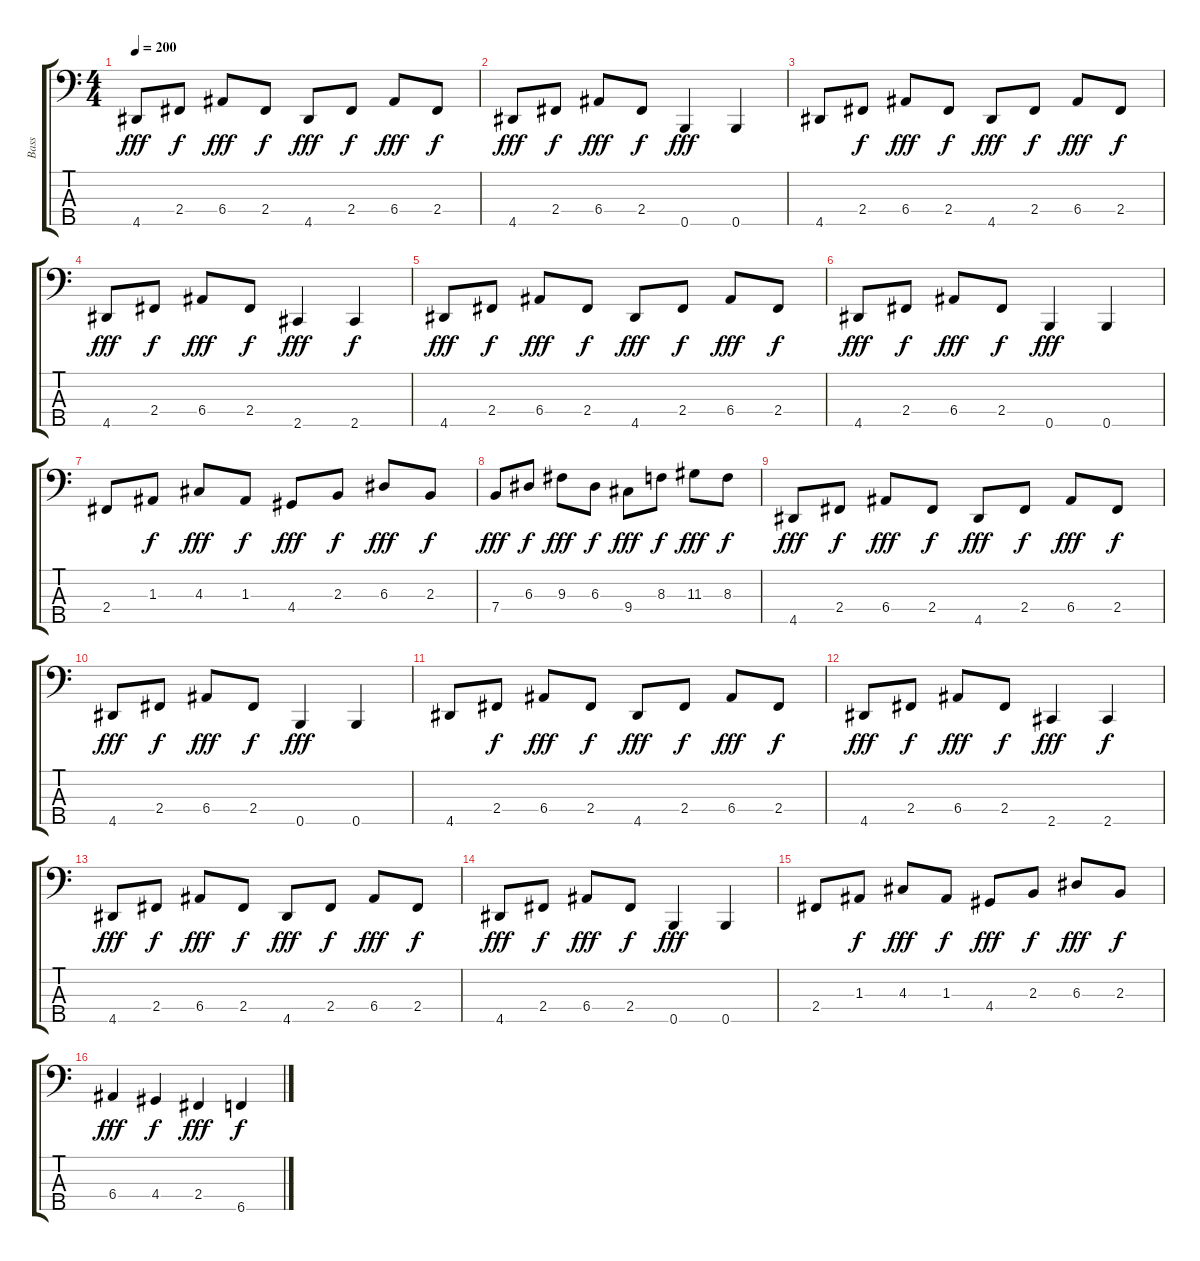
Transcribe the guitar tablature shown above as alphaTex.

\track ("Bass" "Bass") {instrument electricbassfinger}
\staff {score tabs}
\tuning (G2 D2 A1 E1 B0) {hide}
\ts (4 4)
\tempo 200
\clef f4
\ks c
4.5.8{dy fff} 2.4.8{dy f} 6.4.8{dy fff} 2.4.8{dy f} 4.5.8{dy fff} 2.4.8{dy f} 6.4.8{dy fff} 2.4.8{dy f} |
4.5.8{dy fff} 2.4.8{dy f} 6.4.8{dy fff} 2.4.8{dy f} 0.5.4{dy fff} 0.5.4 |
4.5.8 2.4.8{dy f} 6.4.8{dy fff} 2.4.8{dy f} 4.5.8{dy fff} 2.4.8{dy f} 6.4.8{dy fff} 2.4.8{dy f} |
4.5.8{dy fff} 2.4.8{dy f} 6.4.8{dy fff} 2.4.8{dy f} 2.5.4{dy fff} 2.5.4{dy f} |
4.5.8{dy fff} 2.4.8{dy f} 6.4.8{dy fff} 2.4.8{dy f} 4.5.8{dy fff} 2.4.8{dy f} 6.4.8{dy fff} 2.4.8{dy f} |
4.5.8{dy fff} 2.4.8{dy f} 6.4.8{dy fff} 2.4.8{dy f} 0.5.4{dy fff} 0.5.4 |
2.4.8 1.3.8{dy f} 4.3.8{dy fff} 1.3.8{dy f} 4.4.8{dy fff} 2.3.8{dy f} 6.3.8{dy fff} 2.3.8{dy f} |
7.4.8{dy fff} 6.3.8{dy f} 9.3.8{dy fff} 6.3.8{dy f} 9.4.8{dy fff} 8.3.8{dy f} 11.3.8{dy fff} 8.3.8{dy f} |
4.5.8{dy fff} 2.4.8{dy f} 6.4.8{dy fff} 2.4.8{dy f} 4.5.8{dy fff} 2.4.8{dy f} 6.4.8{dy fff} 2.4.8{dy f} |
4.5.8{dy fff} 2.4.8{dy f} 6.4.8{dy fff} 2.4.8{dy f} 0.5.4{dy fff} 0.5.4 |
4.5.8 2.4.8{dy f} 6.4.8{dy fff} 2.4.8{dy f} 4.5.8{dy fff} 2.4.8{dy f} 6.4.8{dy fff} 2.4.8{dy f} |
4.5.8{dy fff} 2.4.8{dy f} 6.4.8{dy fff} 2.4.8{dy f} 2.5.4{dy fff} 2.5.4{dy f} |
4.5.8{dy fff} 2.4.8{dy f} 6.4.8{dy fff} 2.4.8{dy f} 4.5.8{dy fff} 2.4.8{dy f} 6.4.8{dy fff} 2.4.8{dy f} |
4.5.8{dy fff} 2.4.8{dy f} 6.4.8{dy fff} 2.4.8{dy f} 0.5.4{dy fff} 0.5.4 |
2.4.8 1.3.8{dy f} 4.3.8{dy fff} 1.3.8{dy f} 4.4.8{dy fff} 2.3.8{dy f} 6.3.8{dy fff} 2.3.8{dy f} |
6.4.4{dy fff} 4.4.4{dy f} 2.4.4{dy fff} 6.5.4{dy f}
